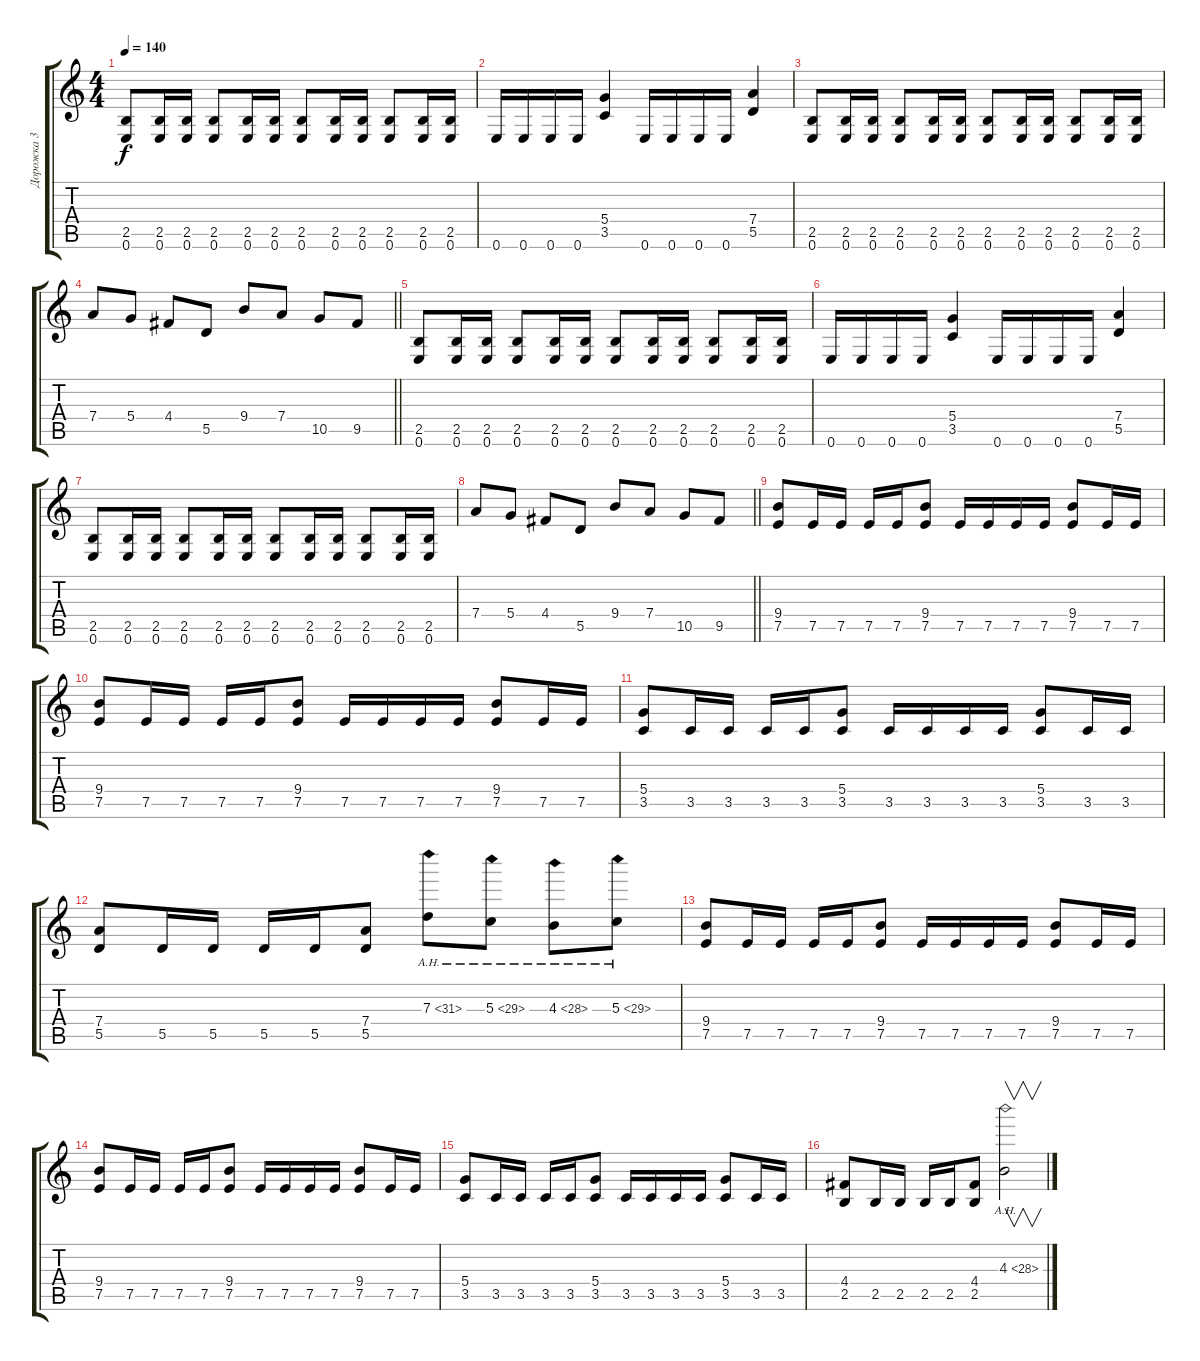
\track ("Дорожка 3" "Дорожка 3") {instrument distortionguitar}
\staff {score tabs}
\tuning (E4 B3 G3 D3 A2 E2) {hide}
\ts (4 4)
\tempo 140
\clef g2
\ks c
(2.5 0.6).8{dy f} (2.5 0.6).16 (2.5 0.6).16 (2.5 0.6).8 (2.5 0.6).16 (2.5 0.6).16 (2.5 0.6).8 (2.5 0.6).16 (2.5 0.6).16 (2.5 0.6).8 (2.5 0.6).16 (2.5 0.6).16 |
0.6.16 0.6.16 0.6.16 0.6.16 (5.4 3.5).4 0.6.16 0.6.16 0.6.16 0.6.16 (7.4 5.5).4 |
(2.5 0.6).8 (2.5 0.6).16 (2.5 0.6).16 (2.5 0.6).8 (2.5 0.6).16 (2.5 0.6).16 (2.5 0.6).8 (2.5 0.6).16 (2.5 0.6).16 (2.5 0.6).8 (2.5 0.6).16 (2.5 0.6).16 |
\barLineRight lightlight
7.4.8 5.4.8 4.4.8 5.5.8 9.4.8 7.4.8 10.5.8 9.5.8 |
(2.5 0.6).8 (2.5 0.6).16 (2.5 0.6).16 (2.5 0.6).8 (2.5 0.6).16 (2.5 0.6).16 (2.5 0.6).8 (2.5 0.6).16 (2.5 0.6).16 (2.5 0.6).8 (2.5 0.6).16 (2.5 0.6).16 |
0.6.16 0.6.16 0.6.16 0.6.16 (5.4 3.5).4 0.6.16 0.6.16 0.6.16 0.6.16 (7.4 5.5).4 |
(2.5 0.6).8 (2.5 0.6).16 (2.5 0.6).16 (2.5 0.6).8 (2.5 0.6).16 (2.5 0.6).16 (2.5 0.6).8 (2.5 0.6).16 (2.5 0.6).16 (2.5 0.6).8 (2.5 0.6).16 (2.5 0.6).16 |
\barLineRight lightlight
7.4.8 5.4.8 4.4.8 5.5.8 9.4.8 7.4.8 10.5.8 9.5.8 |
(9.4 7.5).8 7.5.16 7.5.16 7.5.16 7.5.16 (9.4 7.5).8 7.5.16 7.5.16 7.5.16 7.5.16 (9.4 7.5).8 7.5.16 7.5.16 |
(9.4 7.5).8 7.5.16 7.5.16 7.5.16 7.5.16 (9.4 7.5).8 7.5.16 7.5.16 7.5.16 7.5.16 (9.4 7.5).8 7.5.16 7.5.16 |
(5.4 3.5).8 3.5.16 3.5.16 3.5.16 3.5.16 (5.4 3.5).8 3.5.16 3.5.16 3.5.16 3.5.16 (5.4 3.5).8 3.5.16 3.5.16 |
(7.4 5.5).8 5.5.16 5.5.16 5.5.16 5.5.16 (7.4 5.5).8 7.3{ah 24}.8 5.3{ah 24}.8 4.3{ah 24}.8 5.3{ah 24}.8 |
(9.4 7.5).8 7.5.16 7.5.16 7.5.16 7.5.16 (9.4 7.5).8 7.5.16 7.5.16 7.5.16 7.5.16 (9.4 7.5).8 7.5.16 7.5.16 |
(9.4 7.5).8 7.5.16 7.5.16 7.5.16 7.5.16 (9.4 7.5).8 7.5.16 7.5.16 7.5.16 7.5.16 (9.4 7.5).8 7.5.16 7.5.16 |
(5.4 3.5).8 3.5.16 3.5.16 3.5.16 3.5.16 (5.4 3.5).8 3.5.16 3.5.16 3.5.16 3.5.16 (5.4 3.5).8 3.5.16 3.5.16 |
(4.4 2.5).8 2.5.16 2.5.16 2.5.16 2.5.16 (4.4 2.5).8 4.3{ah 24}.2{v}
